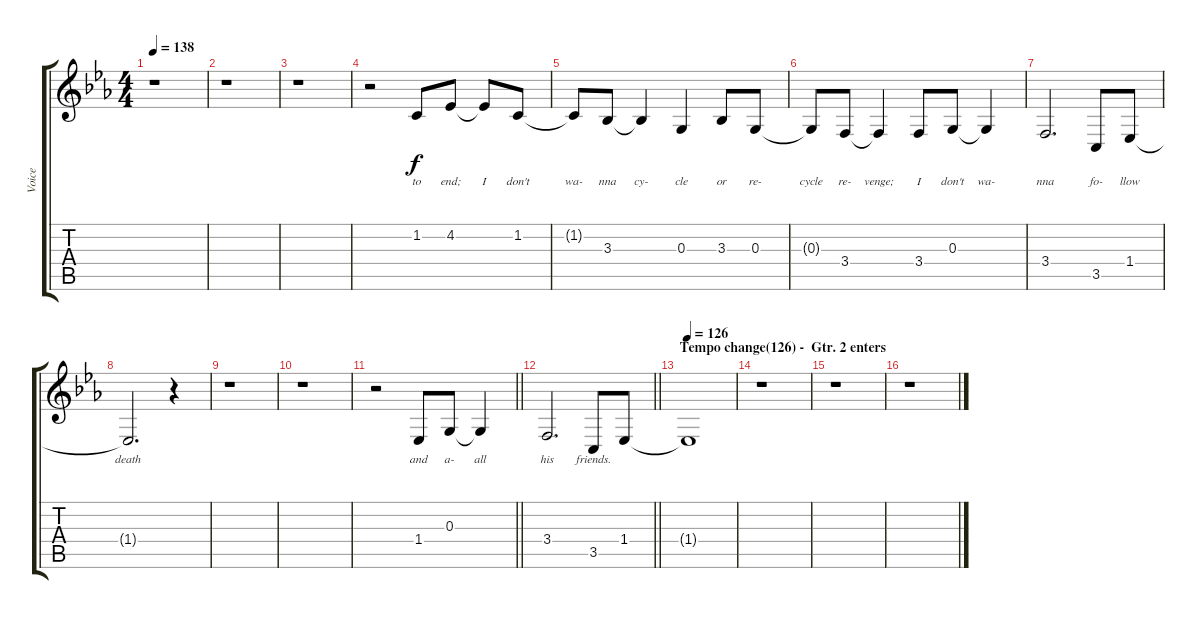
\track ("Voice" "Voice") {instrument flute}
\staff {score tabs}
\tuning (E4 B3 G3 D3 A2 E2) {hide}
\ts (4 4)
\tempo 138
\clef g2
\ks eb
r.1{dy f} |
r.1 |
r.1 |
r.2 1.2.8{lyrics (0 "to") lyrics (1 "") lyrics (2 "") lyrics (3 "") lyrics (4 "")} 4.2.8{lyrics (0 "end;") lyrics (1 "") lyrics (2 "") lyrics (3 "") lyrics (4 "")} 4.2{t}.8{lyrics (0 "I") lyrics (1 "") lyrics (2 "") lyrics (3 "") lyrics (4 "")} 1.2.8{lyrics (0 "don't") lyrics (1 "") lyrics (2 "") lyrics (3 "") lyrics (4 "")} |
1.2{t}.8{lyrics (0 "wa-") lyrics (1 "") lyrics (2 "") lyrics (3 "") lyrics (4 "")} 3.3.8{lyrics (0 "nna") lyrics (1 "") lyrics (2 "") lyrics (3 "") lyrics (4 "")} 3.3{t}.4{lyrics (0 "cy-") lyrics (1 "") lyrics (2 "") lyrics (3 "") lyrics (4 "")} 0.3.4{lyrics (0 "cle") lyrics (1 "") lyrics (2 "") lyrics (3 "") lyrics (4 "")} 3.3.8{lyrics (0 "or") lyrics (1 "") lyrics (2 "") lyrics (3 "") lyrics (4 "")} 0.3.8{lyrics (0 "re-") lyrics (1 "") lyrics (2 "") lyrics (3 "") lyrics (4 "")} |
0.3{t}.8{lyrics (0 "cycle") lyrics (1 "") lyrics (2 "") lyrics (3 "") lyrics (4 "")} 3.4.8{lyrics (0 "re-") lyrics (1 "") lyrics (2 "") lyrics (3 "") lyrics (4 "")} 3.4{t}.4{lyrics (0 "venge;") lyrics (1 "") lyrics (2 "") lyrics (3 "") lyrics (4 "")} 3.4.8{lyrics (0 "I") lyrics (1 "") lyrics (2 "") lyrics (3 "") lyrics (4 "")} 0.3.8{lyrics (0 "don't") lyrics (1 "") lyrics (2 "") lyrics (3 "") lyrics (4 "")} 0.3{t}.4{lyrics (0 "wa-") lyrics (1 "") lyrics (2 "") lyrics (3 "") lyrics (4 "")} |
3.4.2{d lyrics (0 "nna") lyrics (1 "") lyrics (2 "") lyrics (3 "") lyrics (4 "")} 3.5.8{lyrics (0 "fo-") lyrics (1 "") lyrics (2 "") lyrics (3 "") lyrics (4 "")} 1.4.8{lyrics (0 "llow") lyrics (1 "") lyrics (2 "") lyrics (3 "") lyrics (4 "")} |
1.4{t}.2{d lyrics (0 "death") lyrics (1 "") lyrics (2 "") lyrics (3 "") lyrics (4 "")} r.4 |
r.1 |
r.1 |
\barLineRight lightlight
r.2 1.4.8{lyrics (0 "and") lyrics (1 "") lyrics (2 "") lyrics (3 "") lyrics (4 "")} 0.3.8{lyrics (0 "a-") lyrics (1 "") lyrics (2 "") lyrics (3 "") lyrics (4 "")} 0.3{t}.4{lyrics (0 "all") lyrics (1 "") lyrics (2 "") lyrics (3 "") lyrics (4 "")} |
\section ("" "")
\barLineRight lightlight
3.4.2{d lyrics (0 "his") lyrics (1 "") lyrics (2 "") lyrics (3 "") lyrics (4 "")} 3.5.8{lyrics (0 "friends.") lyrics (1 "") lyrics (2 "") lyrics (3 "") lyrics (4 "")} 1.4.8 |
\section ("" "Tempo change(126) -  Gtr. 2 enters")
\tempo 126
1.4{t}.1 |
r.1 |
r.1 |
r.1
